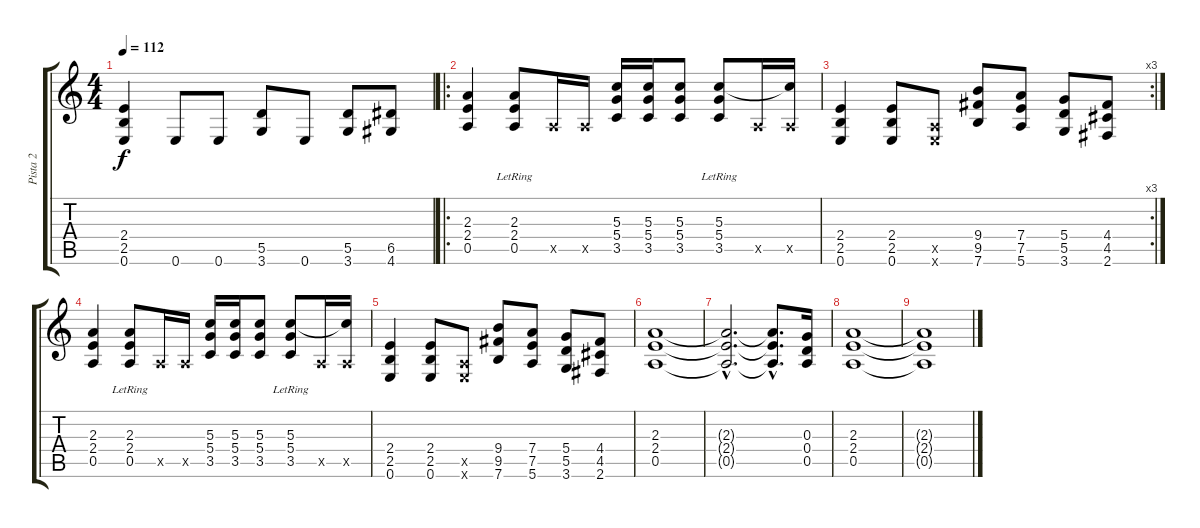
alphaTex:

\track ("Pista 2" "Pista 2") {instrument overdrivenguitar}
\staff {score tabs}
\tuning (E4 B3 G3 D3 A2 E2) {hide}
\ts (4 4)
\tempo 112
\clef g2
\ks c
(2.4 2.5 0.6).4{dy f} 0.6.8 0.6.8 (5.5 3.6).8 0.6.8 (5.5 3.6).8 (6.5 4.6).8 |
\ro
(2.3 2.4 0.5).4 (2.3{lr} 2.4{lr} 0.5).8 0.5{x}.16 0.5{x}.16 (5.3 5.4 3.5).16 (5.3 5.4 3.5).16 (5.3 5.4 3.5).8 (5.3 5.4{lr} 3.5).8 0.5{x}.16 (5.3{t} 0.5{x}).16 |
\rc 3
(2.4 2.5 0.6).4 (2.4 2.5 0.6).8 (0.5{x} 0.6{x}).8 (9.4 9.5 7.6).8 (7.4 7.5 5.6).8 (5.4 5.5 3.6).8 (4.4 4.5 2.6).8 |
(2.3 2.4 0.5).4 (2.3{lr} 2.4{lr} 0.5).8 0.5{x}.16 0.5{x}.16 (5.3 5.4 3.5).16 (5.3 5.4 3.5).16 (5.3 5.4 3.5).8 (5.3 5.4{lr} 3.5).8 0.5{x}.16 (5.3{t} 0.5{x}).16 |
(2.4 2.5 0.6).4 (2.4 2.5 0.6).8 (0.5{x} 0.6{x}).8 (9.4 9.5 7.6).8 (7.4 7.5 5.6).8 (5.4 5.5 3.6).8 (4.4 4.5 2.6).8 |
(2.3 2.4 0.5).1 |
(2.3{hac t} 2.4{hac t} 0.5{hac t}).2{d} (2.3{hac t} 2.4{hac t} 0.5{hac t}).8{d} (0.3 0.4 0.5).16 |
(2.3 2.4 0.5).1 |
(2.3{t} 2.4{t} 0.5{t}).1
